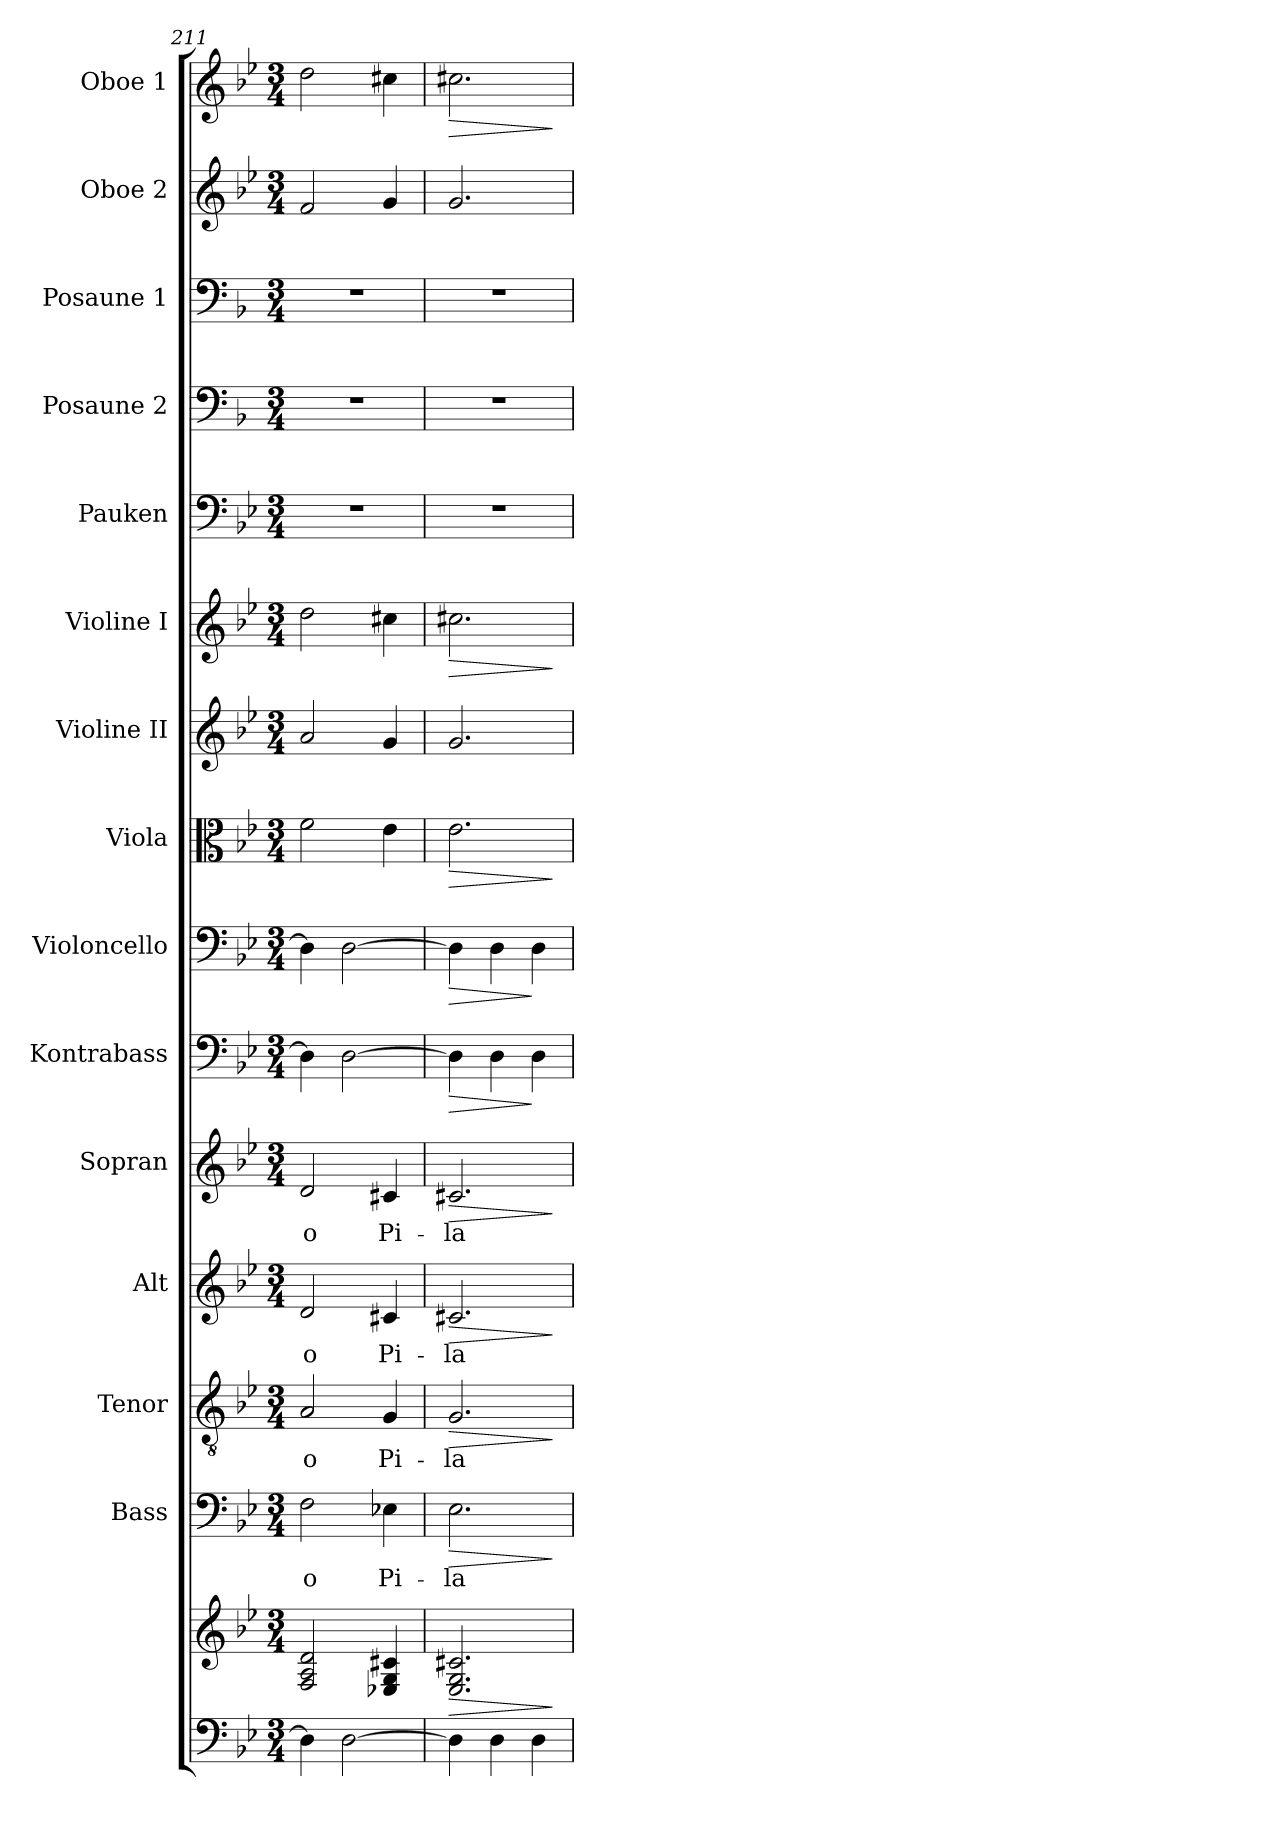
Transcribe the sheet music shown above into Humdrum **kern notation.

**kern	**kern	**dynam	**kern	**text	**dynam	**kern	**text	**dynam	**kern	**text	**dynam	**kern	**text	**dynam	**kern	**dynam	**kern	**dynam	**kern	**dynam	**kern	**kern	**dynam	**kern	**kern	**kern	**kern	**kern	**dynam
*part15	*part15	*part15	*part14	*part14	*part14	*part13	*part13	*part13	*part12	*part12	*part12	*part11	*part11	*part11	*part10	*part10	*part9	*part9	*part8	*part8	*part7	*part6	*part6	*part5	*part4	*part3	*part2	*part1	*part1
*staff16	*staff15	*staff15/16	*staff14	*staff14	*staff14	*staff13	*staff13	*staff13	*staff12	*staff12	*staff12	*staff11	*staff11	*staff11	*staff10	*staff10	*staff9	*staff9	*staff8	*staff8	*staff7	*staff6	*staff6	*staff5	*staff4	*staff3	*staff2	*staff1	*staff1
*	*	*	*I"Bass	*	*	*I"Tenor	*	*	*I"Alt	*	*	*I"Sopran	*	*	*I"Kontrabass	*	*I"Violoncello	*	*I"Viola	*	*I"Violine II	*I"Violine I	*	*I"Pauken	*I"Posaune 2	*I"Posaune 1	*I"Oboe 2	*I"Oboe 1	*
*	*	*	*I'B.	*	*	*I'T.	*	*	*I'A.	*	*	*I'S.	*	*	*I'Kb.	*	*I'Vc.	*	*I'Vla.	*	*I'Vl. II	*I'Vl. I	*	*I'Pk.	*I'Pos. 2	*I'Pos. 1	*I'Ob. 2	*I'Ob. 1	*
*clefF4	*clefG2	*	*clefF4	*	*	*clefGv2	*	*	*clefG2	*	*	*clefG2	*	*	*clefF4	*	*clefF4	*	*clefC3	*	*clefG2	*clefG2	*	*clefF4	*clefF4	*clefF4	*clefG2	*clefG2	*
*	*	*	*	*	*	*	*	*	*	*	*	*	*	*	*ITrd7c12	*	*	*	*	*	*	*	*	*	*ITrd4c7	*ITrd4c7	*	*	*
*k[b-e-]	*k[b-e-]	*	*k[b-e-]	*	*	*k[b-e-]	*	*	*k[b-e-]	*	*	*k[b-e-]	*	*	*k[b-e-]	*	*k[b-e-]	*	*k[b-e-]	*	*k[b-e-]	*k[b-e-]	*	*k[b-e-]	*k[b-e-]	*k[b-e-]	*k[b-e-]	*k[b-e-]	*
*B-:	*B-:	*	*B-:	*	*	*B-:	*	*	*B-:	*	*	*B-:	*	*	*B-:	*	*B-:	*	*B-:	*	*B-:	*B-:	*	*B-:	*B-:	*B-:	*B-:	*B-:	*
*M3/4	*M3/4	*	*M3/4	*	*	*M3/4	*	*	*M3/4	*	*	*M3/4	*	*	*M3/4	*	*M3/4	*	*M3/4	*	*M3/4	*M3/4	*	*M3/4	*M3/4	*M3/4	*M3/4	*M3/4	*
=211	=211	=211	=211	=211	=211	=211	=211	=211	=211	=211	=211	=211	=211	=211	=211	=211	=211	=211	=211	=211	=211	=211	=211	=211	=211	=211	=211	=211	=211
!	!	!	!	!LO:LY:b	!	!	!LO:LY:b	!	!	!LO:LY:b	!	!	!LO:LY:b	!	!	!	!	!	!	!	!	!	!	!	!	!	!	!	!
4D\]	2F/ 2A/ 2d/	.	2F\	-o	.	2A/	-o	.	2d/	-o	.	2d/	-o	.	4DD\]	.	4D\]	.	2f\	.	2a/	2dd\	.	2.r	2.r	2.r	2f/	2dd\	.
[2D\	.	.	.	.	.	.	.	.	.	.	.	.	.	.	[2DD\	.	[2D\	.	.	.	.	.	.	.	.	.	.	.	.
!	!	!	!	!LO:LY:b	!	!	!LO:LY:b	!	!	!LO:LY:b	!	!	!LO:LY:b	!	!	!	!	!	!	!	!	!	!	!	!	!	!	!	!
.	4E-X/ 4G/ 4c#X/	.	4E-X\	Pi-	.	4G/	Pi-	.	4c#X/	Pi-	.	4c#X/	Pi-	.	.	.	.	.	4e-\	.	4g/	4cc#X\	.	.	.	.	4g/	4cc#X\	.
=212	=212	=212	=212	=212	=212	=212	=212	=212	=212	=212	=212	=212	=212	=212	=212	=212	=212	=212	=212	=212	=212	=212	=212	=212	=212	=212	=212	=212	=212
!	!	!LO:HP:b	!	!LO:LY:b	!LO:HP:b	!	!LO:LY:b	!LO:HP:b	!	!LO:LY:b	!LO:HP:b	!	!LO:LY:b	!LO:HP:b	!	!LO:HP:b	!	!LO:HP:b	!	!LO:HP:b	!	!	!LO:HP:b	!	!	!	!	!	!LO:HP:b
4D\]	2.E-/ 2.G/ 2.c#X/	>	2.E-\	-la-	>	2.G/	-la-	>	2.c#X/	-la-	>	2.c#X/	-la-	>	4DD\]	>	4D\]	>	2.e-\	>	2.g/	2.cc#X\	>	2.r	2.r	2.r	2.g/	2.cc#X\	>
4D\	.	.	.	.	.	.	.	.	.	.	.	.	.	.	4DD\	.	4D\	.	.	.	.	.	.	.	.	.	.	.	.
4D\	.	.	.	.	.	.	.	.	.	.	.	.	.	.	4DD\	]	4D\	]	.	.	.	.	.	.	.	.	.	.	.
.	.	]	.	.	]	.	.	]	.	.	]	.	.	]	.	.	.	.	.	]	.	.	]	.	.	.	.	.	]
=	=	=	=	=	=	=	=	=	=	=	=	=	=	=	=	=	=	=	=	=	=	=	=	=	=	=	=	=	=
*-	*-	*-	*-	*-	*-	*-	*-	*-	*-	*-	*-	*-	*-	*-	*-	*-	*-	*-	*-	*-	*-	*-	*-	*-	*-	*-	*-	*-	*-
